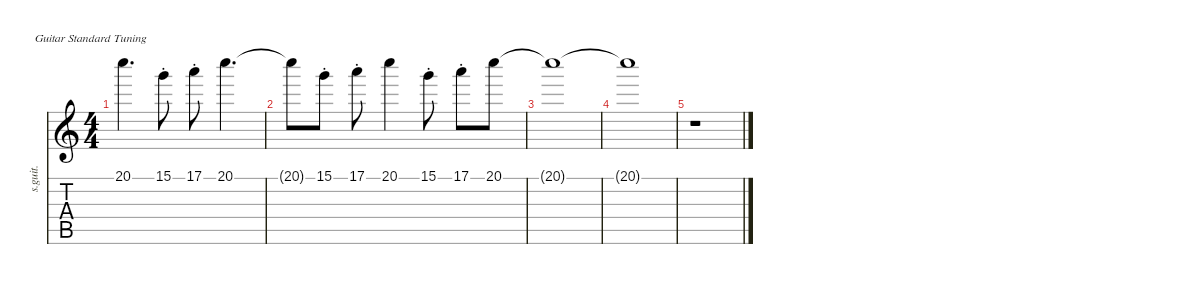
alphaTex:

\defaultSystemsLayout 4
\hideDynamics
\bracketExtendMode nobrackets
\track ("Violin" "s.guit.") {instrument stringensemble1}
\staff {score tabs}
\tuning (E4 B3 G3 D3 A2 E2)
\displaytranspose 12
\ts (4 4)
\tempo (107 hide)
\clef g2
\ks c
20.1{t}.4{d dy f} 15.1{st}.8{dy mp} 17.1{st}.8 20.1.4{d} |
20.1{t}.8{dy f} 15.1{st}.8{dy mp} 17.1{st}.8 20.1.4 15.1{st}.8 17.1{st}.8 20.1.8 |
20.1{t}.1{dy f} |
20.1{t}.1 |
r.1
